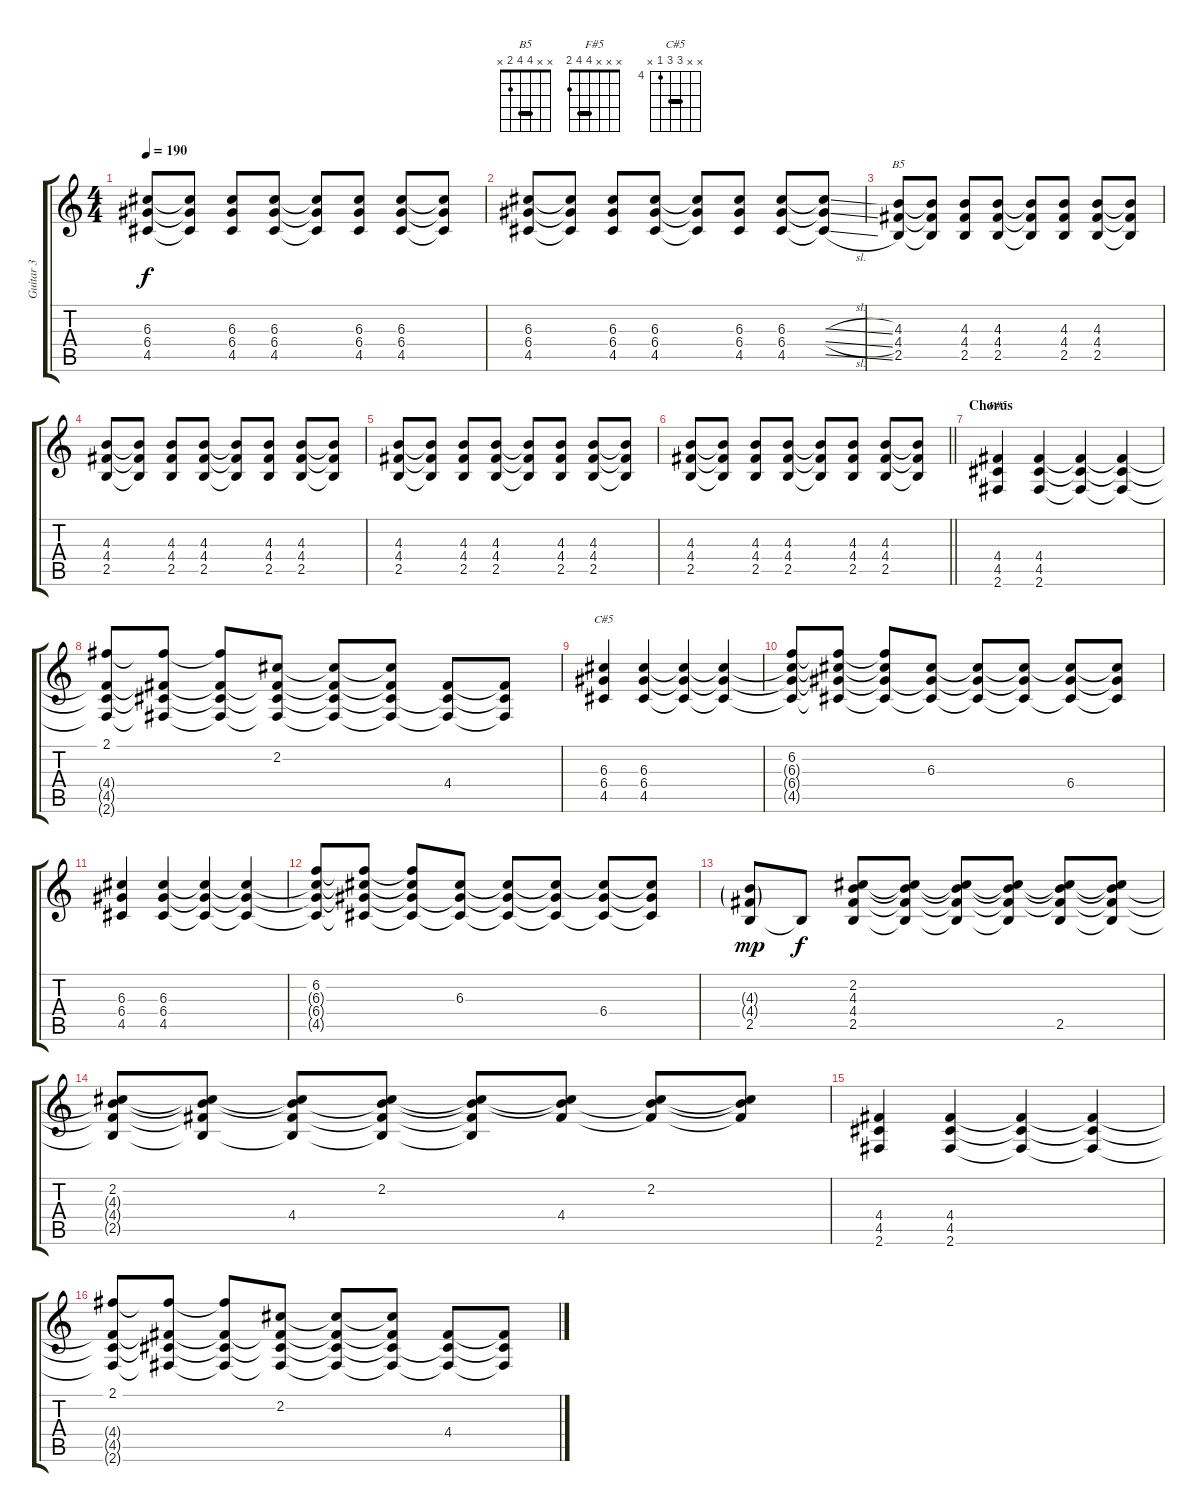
\track ("Guitar 3" "Guitar 3") {instrument overdrivenguitar}
\staff {score tabs}
\tuning (E4 B3 G3 D3 A2 E2) {hide}
\chord ("B5" x x 4 4 2 x) {barre 4}
\chord ("F#5" x x x 4 4 2) {barre 4}
\chord ("C#5" x x 6 6 4 x) {firstfret 4 barre 6}
\ts (4 4)
\tempo 190
\clef g2
\ks c
(6.3 6.4 4.5).8{dy f} (6.3{t} 6.4{t} 4.5{t}).8 (6.3 6.4 4.5).8 (6.3 6.4 4.5).8 (6.3{t} 6.4{t} 4.5{t}).8 (6.3 6.4 4.5).8 (6.3 6.4 4.5).8 (6.3{t} 6.4{t} 4.5{t}).8 |
(6.3 6.4 4.5).8 (6.3{t} 6.4{t} 4.5{t}).8 (6.3 6.4 4.5).8 (6.3 6.4 4.5).8 (6.3{t} 6.4{t} 4.5{t}).8 (6.3 6.4 4.5).8 (6.3 6.4 4.5).8 (6.3{sl t} 6.4{sl t} 4.5{sl t}).8 |
(4.3 4.4 2.5).8{ch "B5"} (4.3{t} 4.4{t} 2.5{t}).8 (4.3 4.4 2.5).8 (4.3 4.4 2.5).8 (4.3{t} 4.4{t} 2.5{t}).8 (4.3 4.4 2.5).8 (4.3 4.4 2.5).8 (4.3{t} 4.4{t} 2.5{t}).8 |
(4.3 4.4 2.5).8 (4.3{t} 4.4{t} 2.5{t}).8 (4.3 4.4 2.5).8 (4.3 4.4 2.5).8 (4.3{t} 4.4{t} 2.5{t}).8 (4.3 4.4 2.5).8 (4.3 4.4 2.5).8 (4.3{t} 4.4{t} 2.5{t}).8 |
(4.3 4.4 2.5).8 (4.3{t} 4.4{t} 2.5{t}).8 (4.3 4.4 2.5).8 (4.3 4.4 2.5).8 (4.3{t} 4.4{t} 2.5{t}).8 (4.3 4.4 2.5).8 (4.3 4.4 2.5).8 (4.3{t} 4.4{t} 2.5{t}).8 |
\barLineRight lightlight
(4.3 4.4 2.5).8 (4.3{t} 4.4{t} 2.5{t}).8 (4.3 4.4 2.5).8 (4.3 4.4 2.5).8 (4.3{t} 4.4{t} 2.5{t}).8 (4.3 4.4 2.5).8 (4.3 4.4 2.5).8 (4.3{t} 4.4{t} 2.5{t}).8 |
\section ("" "Chorus")
(4.4 4.5 2.6).4{ch "F#5"} (4.4 4.5 2.6).4 (4.4{t} 4.5{t} 2.6{t}).4 (4.4{t} 4.5{t} 2.6{t}).4 |
(2.1 4.4{t} 4.5{t} 2.6{t}).8 (2.1{t} 4.4{t} 4.5{t} 2.6{t}).8 (2.1{t} 4.4{t} 4.5{t} 2.6{t}).8 (2.2 4.4{t} 4.5{t} 2.6{t}).8 (2.2{t} 4.4{t} 4.5{t} 2.6{t}).8 (2.2{t} 4.4{t} 4.5{t} 2.6{t}).8 (4.4 4.5{t} 2.6{t}).8 (4.4{t} 4.5{t} 2.6{t}).8 |
(6.3 6.4 4.5).4{ch "C#5"} (6.3 6.4 4.5).4 (6.3{t} 6.4{t} 4.5{t}).4 (6.3{t} 6.4{t} 4.5{t}).4 |
(6.2 6.3{t} 6.4{t} 4.5{t}).8 (6.2{t} 6.3{t} 6.4{t} 4.5{t}).8 (6.2{t} 6.3{t} 6.4{t} 4.5{t}).8 (6.3 6.4{t} 4.5{t}).8 (6.3{t} 6.4{t} 4.5{t}).8 (6.3{t} 6.4{t} 4.5{t}).8 (6.3{t} 6.4 4.5{t}).8 (6.3{t} 6.4{t} 4.5{t}).8 |
(6.3 6.4 4.5).4 (6.3 6.4 4.5).4 (6.3{t} 6.4{t} 4.5{t}).4 (6.3{t} 6.4{t} 4.5{t}).4 |
(6.2 6.3{t} 6.4{t} 4.5{t}).8 (6.2{t} 6.3{t} 6.4{t} 4.5{t}).8 (6.2{t} 6.3{t} 6.4{t} 4.5{t}).8 (6.3 6.4{t} 4.5{t}).8 (6.3{t} 6.4{t} 4.5{t}).8 (6.3{t} 6.4{t} 4.5{t}).8 (6.3{t} 6.4 4.5{t}).8 (6.3{t} 6.4{t} 4.5{t}).8 |
(4.3{g} 4.4{g} 2.5).8{dy mp} 2.5{t}.8{dy f} (2.2 4.3 4.4 2.5).8 (2.2{t} 4.3{t} 4.4{t} 2.5{t}).8 (2.2{t} 4.3{t} 4.4{t} 2.5{t}).8 (2.2{t} 4.3{t} 4.4{t} 2.5{t}).8 (2.2{t} 4.3{t} 4.4{t} 2.5).8 (2.2{t} 4.3{t} 4.4{t} 2.5{t}).8 |
(2.2 4.3{t} 4.4{t} 2.5{t}).8 (2.2{t} 4.3{t} 4.4{t} 2.5{t}).8 (2.2{t} 4.3{t} 4.4 2.5{t}).8 (2.2 4.3{t} 4.4{t} 2.5{t}).8 (2.2{t} 4.3{t} 4.4{t} 2.5{t}).8 (2.2{t} 4.3{t} 4.4).8 (2.2 4.3{t} 4.4{t}).8 (2.2{t} 4.3{t} 4.4{t}).8 |
(4.4 4.5 2.6).4 (4.4 4.5 2.6).4 (4.4{t} 4.5{t} 2.6{t}).4 (4.4{t} 4.5{t} 2.6{t}).4 |
(2.1 4.4{t} 4.5{t} 2.6{t}).8 (2.1{t} 4.4{t} 4.5{t} 2.6{t}).8 (2.1{t} 4.4{t} 4.5{t} 2.6{t}).8 (2.2 4.4{t} 4.5{t} 2.6{t}).8 (2.2{t} 4.4{t} 4.5{t} 2.6{t}).8 (2.2{t} 4.4{t} 4.5{t} 2.6{t}).8 (4.4 4.5{t} 2.6{t}).8 (4.4{t} 4.5{t} 2.6{t}).8
